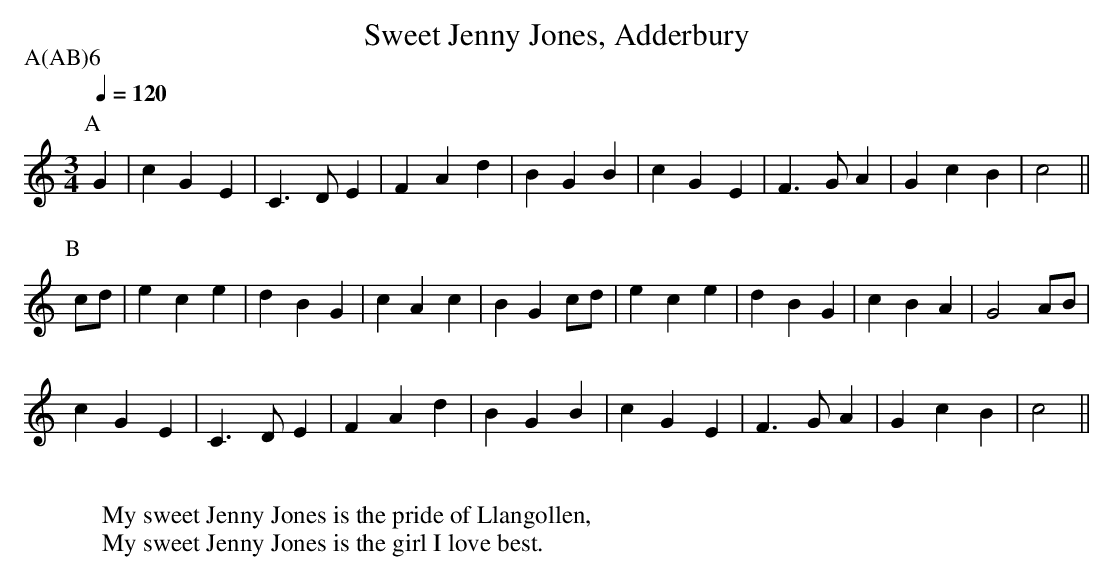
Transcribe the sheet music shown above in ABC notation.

X:1
T:Sweet Jenny Jones, Adderbury
M:3/4
L:1/4
Q:1/4=120
P:A(AB)6
K:C
P:A
G|cGE|C>DE|FAd|BGB   |cGE|F>GA|GcB|c2   ||
P:B
c/d/|ece|dBG |cAc|BGc/d/|ece|dBG |cBA|G2A/B/|
cGE|C>DE|FAd|BGB   |cGE|F>GA|GcB|c2   ||
W:
W:My sweet Jenny Jones is the pride of Llangollen,
W:My sweet Jenny Jones is the girl I love best.
